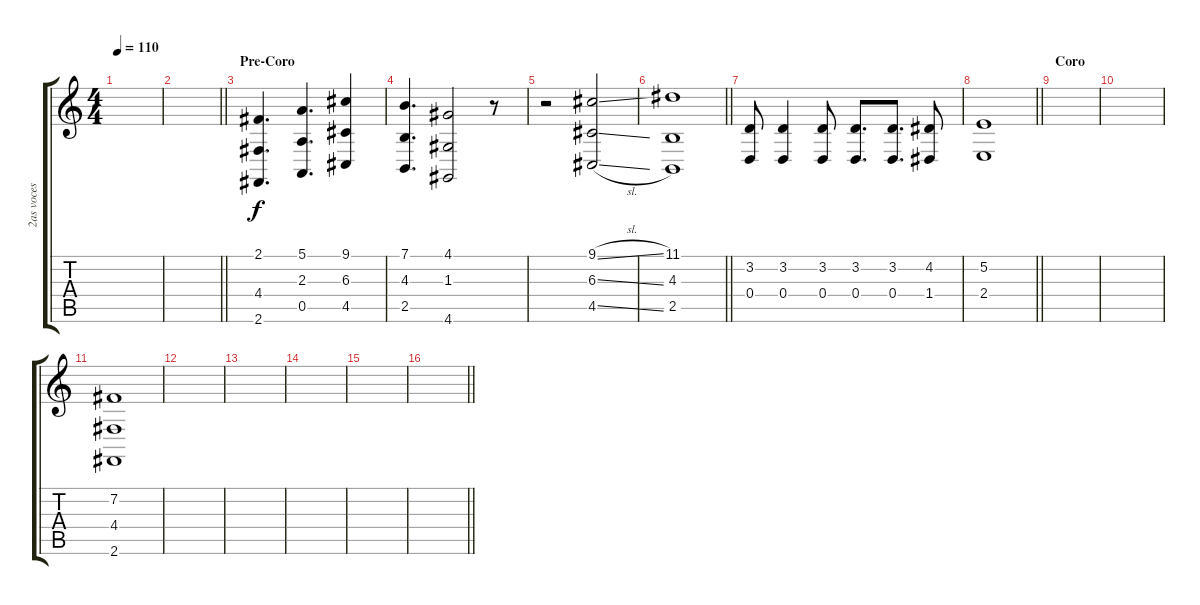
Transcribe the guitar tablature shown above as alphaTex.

\track ("2as voces" "2as voces") {instrument cello}
\staff {score tabs}
\tuning (E4 B3 G3 D3 A2 E2) {hide}
\ts (4 4)
\tempo 110
\clef g2
\ks c
|
\barLineRight lightlight
|
\section ("" "Pre-Coro")
(2.1 4.4 2.6).4{d} (5.1 2.3 0.5).4{d} (9.1 6.3 4.5).4 |
(7.1 4.3 2.5).4{d} (4.1 1.3 4.6).2 r.8 |
r.2 (9.1{sl} 6.3{sl} 4.5{sl}).2 |
\barLineRight lightlight
(11.1 4.3 2.5).1 |
(3.2 0.4).8 (3.2 0.4).4 (3.2 0.4).8 (3.2 0.4).8{d} (3.2 0.4).8{d} (4.2 1.4).8 |
\barLineRight lightlight
(5.2 2.4).1 |
\section ("" "Coro")
|
|
(7.2 4.4 2.6).1 |
|
|
|
|
\barLineRight lightlight
